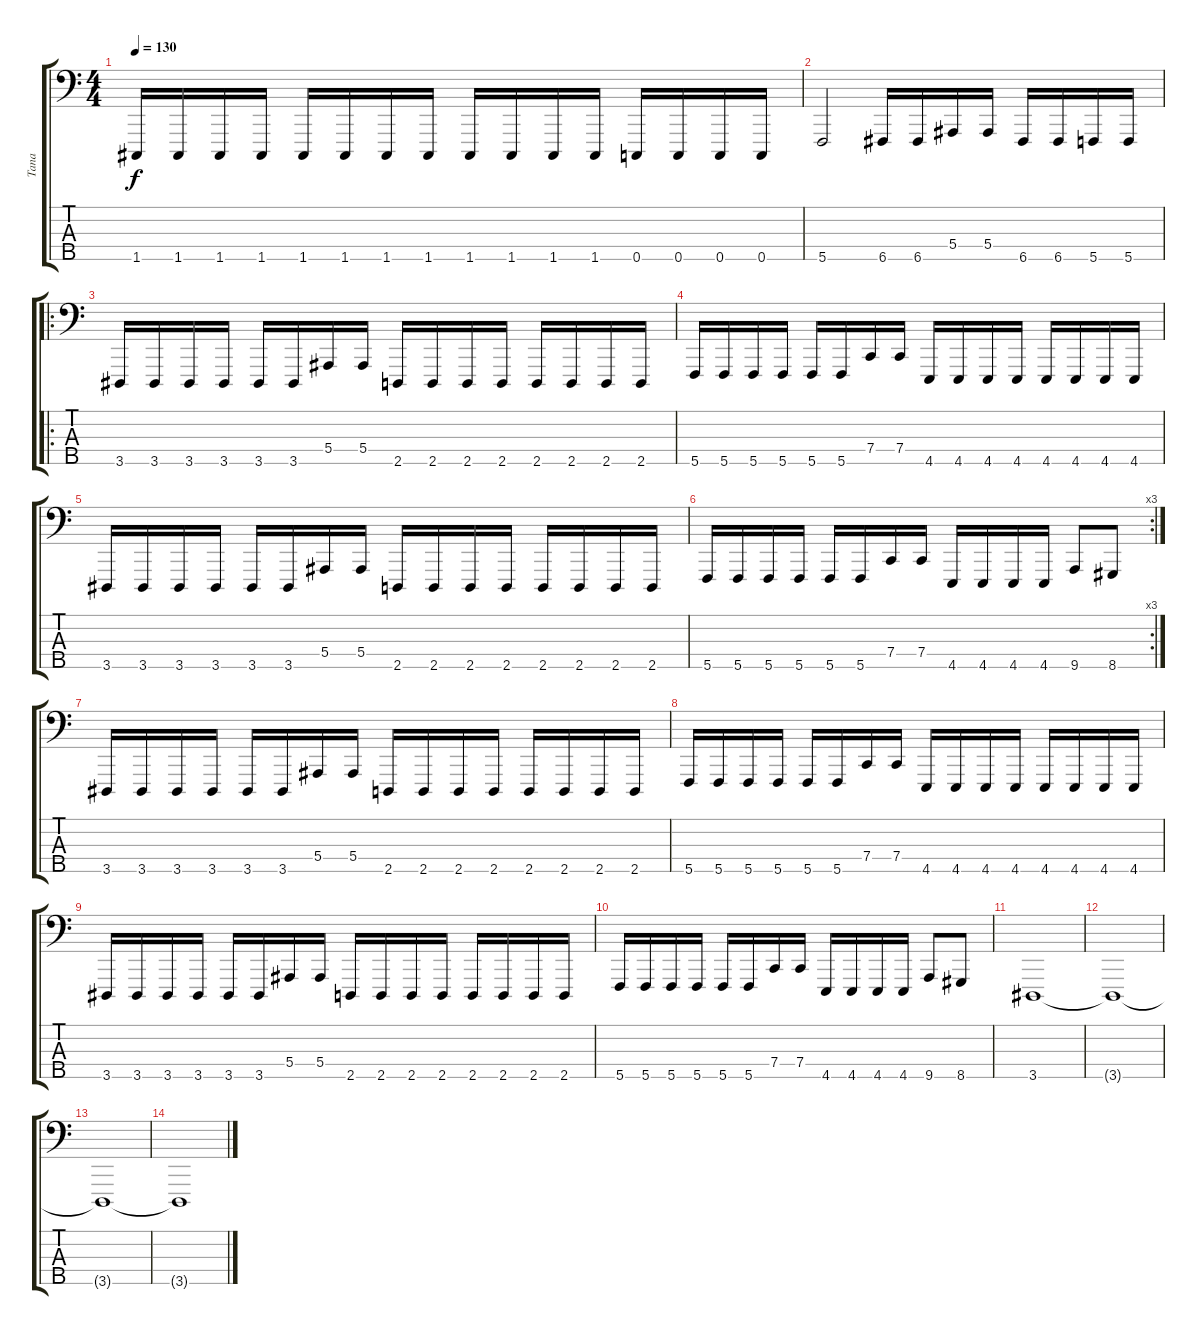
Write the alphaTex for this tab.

\track ("Tana" "Tana") {instrument electricbasspick}
\staff {score tabs}
\tuning (Ab1 Eb1 Bb0 F0 C0) {hide}
\ts (4 4)
\tempo 130
\clef f4
\ks c
1.5.16{dy f} 1.5.16 1.5.16 1.5.16 1.5.16 1.5.16 1.5.16 1.5.16 1.5.16 1.5.16 1.5.16 1.5.16 0.5.16 0.5.16 0.5.16 0.5.16 |
5.5.2 6.5.16 6.5.16 5.4.16 5.4.16 6.5.16 6.5.16 5.5.16 5.5.16 |
\ro
3.5.16 3.5.16 3.5.16 3.5.16 3.5.16 3.5.16 5.4.16 5.4.16 2.5.16 2.5.16 2.5.16 2.5.16 2.5.16 2.5.16 2.5.16 2.5.16 |
5.5.16 5.5.16 5.5.16 5.5.16 5.5.16 5.5.16 7.4.16 7.4.16 4.5.16 4.5.16 4.5.16 4.5.16 4.5.16 4.5.16 4.5.16 4.5.16 |
3.5.16 3.5.16 3.5.16 3.5.16 3.5.16 3.5.16 5.4.16 5.4.16 2.5.16 2.5.16 2.5.16 2.5.16 2.5.16 2.5.16 2.5.16 2.5.16 |
\rc 3
5.5.16 5.5.16 5.5.16 5.5.16 5.5.16 5.5.16 7.4.16 7.4.16 4.5.16 4.5.16 4.5.16 4.5.16 9.5.8 8.5.8 |
3.5.16 3.5.16 3.5.16 3.5.16 3.5.16 3.5.16 5.4.16 5.4.16 2.5.16 2.5.16 2.5.16 2.5.16 2.5.16 2.5.16 2.5.16 2.5.16 |
5.5.16 5.5.16 5.5.16 5.5.16 5.5.16 5.5.16 7.4.16 7.4.16 4.5.16 4.5.16 4.5.16 4.5.16 4.5.16 4.5.16 4.5.16 4.5.16 |
3.5.16 3.5.16 3.5.16 3.5.16 3.5.16 3.5.16 5.4.16 5.4.16 2.5.16 2.5.16 2.5.16 2.5.16 2.5.16 2.5.16 2.5.16 2.5.16 |
5.5.16 5.5.16 5.5.16 5.5.16 5.5.16 5.5.16 7.4.16 7.4.16 4.5.16 4.5.16 4.5.16 4.5.16 9.5.8 8.5.8 |
3.5.1 |
3.5{t}.1 |
3.5{t}.1 |
3.5{t}.1
